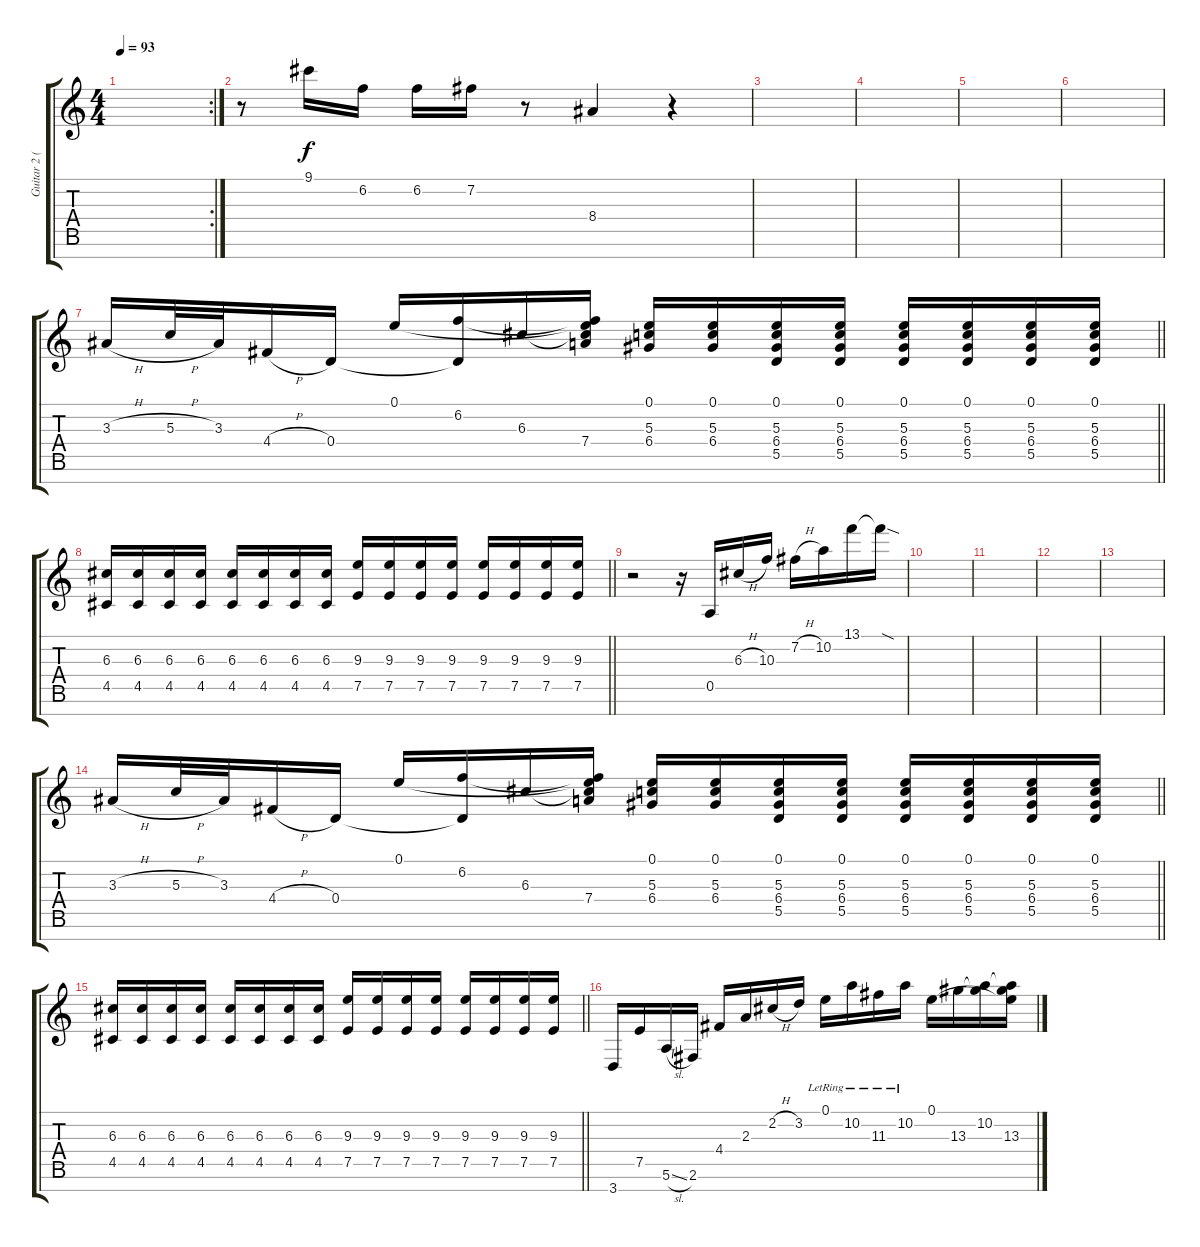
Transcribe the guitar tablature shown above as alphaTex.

\track ("Guitar 2 (1st to 7th string)" "Guitar 2 (") {instrument distortionguitar}
\staff {score tabs}
\tuning (E4 B3 G3 D3 A2 E2 B1) {hide}
\rc 2
\ts (4 4)
\tempo 93
\clef g2
\ks c
|
r.8 9.1.16 6.2.16 6.2.16 7.2.16 r.8 8.4.4 r.4 |
|
|
|
|
\barLineRight lightlight
3.3{h}.16 5.3{h}.32 3.3.32 4.4{h}.16 0.4.16 0.1.16 (6.2 0.4{t}).16 6.3.16 (0.1{t} 6.2{t} 6.3{t} 7.4).16 (0.1 5.3 6.4).16 (0.1 5.3 6.4).16 (0.1 5.3 6.4 5.5).16 (0.1 5.3 6.4 5.5).16 (0.1 5.3 6.4 5.5).16 (0.1 5.3 6.4 5.5).16 (0.1 5.3 6.4 5.5).16 (0.1 5.3 6.4 5.5).16 |
\barLineRight lightlight
(6.3 4.5).16 (6.3 4.5).16 (6.3 4.5).16 (6.3 4.5).16 (6.3 4.5).16 (6.3 4.5).16 (6.3 4.5).16 (6.3 4.5).16 (9.3 7.5).16 (9.3 7.5).16 (9.3 7.5).16 (9.3 7.5).16 (9.3 7.5).16 (9.3 7.5).16 (9.3 7.5).16 (9.3 7.5).16 |
r.2 r.16 0.5.16 6.3{h}.16 10.3.16 7.2{h}.16 10.2.16 13.1.16 13.1{sod t}.16 |
|
|
|
|
\barLineRight lightlight
3.3{h}.16 5.3{h}.32 3.3.32 4.4{h}.16 0.4.16 0.1.16 (6.2 0.4{t}).16 6.3.16 (0.1{t} 6.2{t} 6.3{t} 7.4).16 (0.1 5.3 6.4).16 (0.1 5.3 6.4).16 (0.1 5.3 6.4 5.5).16 (0.1 5.3 6.4 5.5).16 (0.1 5.3 6.4 5.5).16 (0.1 5.3 6.4 5.5).16 (0.1 5.3 6.4 5.5).16 (0.1 5.3 6.4 5.5).16 |
\barLineRight lightlight
(6.3 4.5).16 (6.3 4.5).16 (6.3 4.5).16 (6.3 4.5).16 (6.3 4.5).16 (6.3 4.5).16 (6.3 4.5).16 (6.3 4.5).16 (9.3 7.5).16 (9.3 7.5).16 (9.3 7.5).16 (9.3 7.5).16 (9.3 7.5).16 (9.3 7.5).16 (9.3 7.5).16 (9.3 7.5).16 |
3.7.16 7.5.16 5.6{sl}.16 2.6.16 4.4.16 2.3.16 2.2{h}.16 3.2.16 0.1{lr}.16 10.2{lr}.16 11.3{lr}.16 10.2{lr}.16 0.1.16 13.3.16 (10.2 13.3{t}).16 (0.1{t} 10.2{t} 13.3).16
